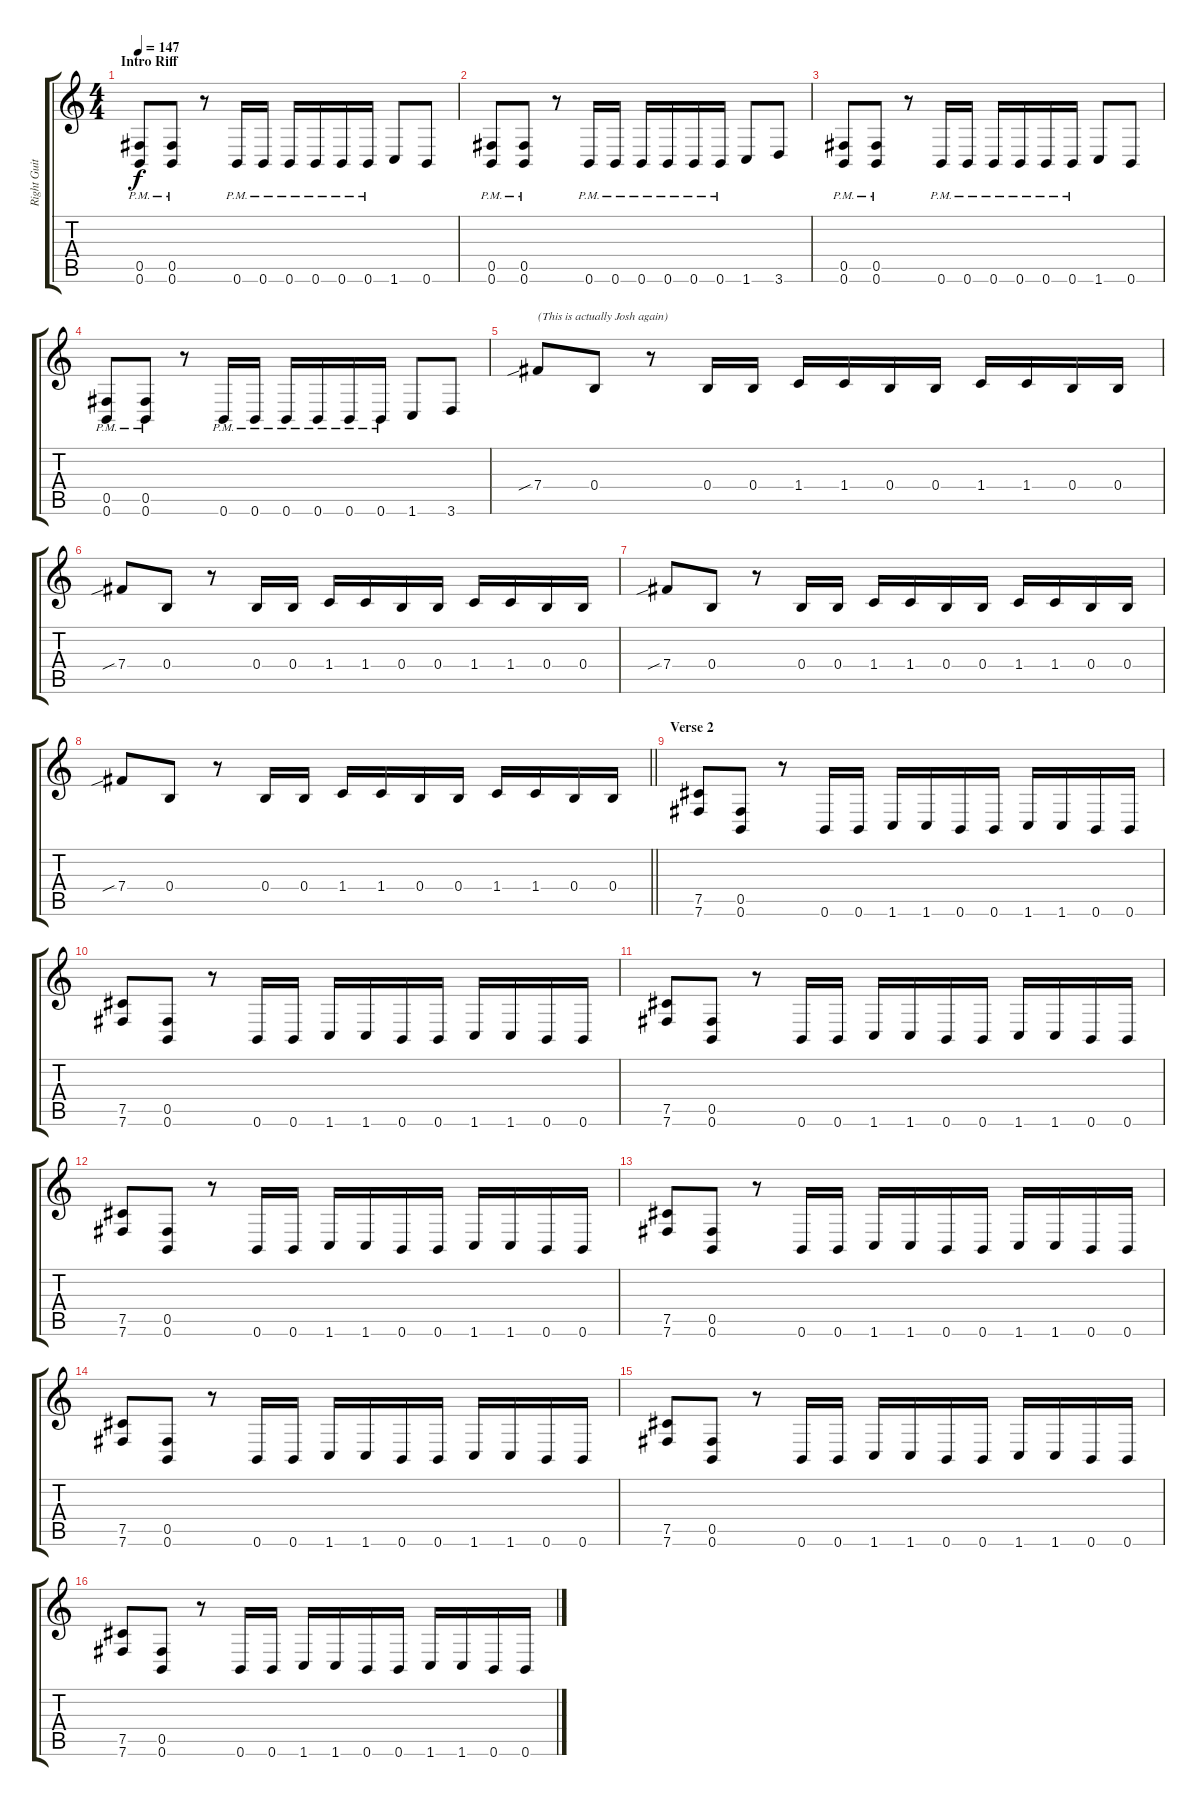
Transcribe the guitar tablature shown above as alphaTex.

\track ("Right Guitar (Jim)" "Right Guit") {instrument distortionguitar}
\staff {score tabs}
\tuning (Db4 Ab3 E3 B2 Gb2 B1) {hide}
\ts (4 4)
\section ("" "Intro Riff")
\tempo 147
\clef g2
\ks c
(0.5{pm} 0.6{pm}).8{dy f} (0.5{pm} 0.6{pm}).8 r.8 0.6{pm}.16 0.6{pm}.16 0.6{pm}.16 0.6{pm}.16 0.6{pm}.16 0.6{pm}.16 1.6.8 0.6.8 |
(0.5{pm} 0.6{pm}).8 (0.5{pm} 0.6{pm}).8 r.8 0.6{pm}.16 0.6{pm}.16 0.6{pm}.16 0.6{pm}.16 0.6{pm}.16 0.6{pm}.16 1.6.8 3.6.8 |
(0.5{pm} 0.6{pm}).8 (0.5{pm} 0.6{pm}).8 r.8 0.6{pm}.16 0.6{pm}.16 0.6{pm}.16 0.6{pm}.16 0.6{pm}.16 0.6{pm}.16 1.6.8 0.6.8 |
(0.5{pm} 0.6{pm}).8 (0.5{pm} 0.6{pm}).8 r.8 0.6{pm}.16 0.6{pm}.16 0.6{pm}.16 0.6{pm}.16 0.6{pm}.16 0.6{pm}.16 1.6.8 3.6.8 |
7.4{sib}.8{txt "(This is actually Josh again)" balance 0} 0.4.8 r.8 0.4.16 0.4.16 1.4.16 1.4.16 0.4.16 0.4.16 1.4.16 1.4.16 0.4.16 0.4.16 |
7.4{sib}.8 0.4.8 r.8 0.4.16 0.4.16 1.4.16 1.4.16 0.4.16 0.4.16 1.4.16 1.4.16 0.4.16 0.4.16 |
7.4{sib}.8{balance 16} 0.4.8 r.8 0.4.16 0.4.16 1.4.16 1.4.16 0.4.16 0.4.16 1.4.16 1.4.16 0.4.16 0.4.16 |
\barLineRight lightlight
7.4{sib}.8 0.4.8 r.8 0.4.16 0.4.16 1.4.16 1.4.16 0.4.16 0.4.16 1.4.16 1.4.16 0.4.16 0.4.16 |
\section ("" "Verse 2")
(7.5 7.6).8 (0.5 0.6).8 r.8 0.6.16 0.6.16 1.6.16 1.6.16 0.6.16 0.6.16 1.6.16 1.6.16 0.6.16 0.6.16 |
(7.5 7.6).8 (0.5 0.6).8 r.8 0.6.16 0.6.16 1.6.16 1.6.16 0.6.16 0.6.16 1.6.16 1.6.16 0.6.16 0.6.16 |
(7.5 7.6).8 (0.5 0.6).8 r.8 0.6.16 0.6.16 1.6.16 1.6.16 0.6.16 0.6.16 1.6.16 1.6.16 0.6.16 0.6.16 |
(7.5 7.6).8 (0.5 0.6).8 r.8 0.6.16 0.6.16 1.6.16 1.6.16 0.6.16 0.6.16 1.6.16 1.6.16 0.6.16 0.6.16 |
(7.5 7.6).8 (0.5 0.6).8 r.8 0.6.16 0.6.16 1.6.16 1.6.16 0.6.16 0.6.16 1.6.16 1.6.16 0.6.16 0.6.16 |
(7.5 7.6).8 (0.5 0.6).8 r.8 0.6.16 0.6.16 1.6.16 1.6.16 0.6.16 0.6.16 1.6.16 1.6.16 0.6.16 0.6.16 |
(7.5 7.6).8 (0.5 0.6).8 r.8 0.6.16 0.6.16 1.6.16 1.6.16 0.6.16 0.6.16 1.6.16 1.6.16 0.6.16 0.6.16 |
(7.5 7.6).8 (0.5 0.6).8 r.8 0.6.16 0.6.16 1.6.16 1.6.16 0.6.16 0.6.16 1.6.16 1.6.16 0.6.16 0.6.16
